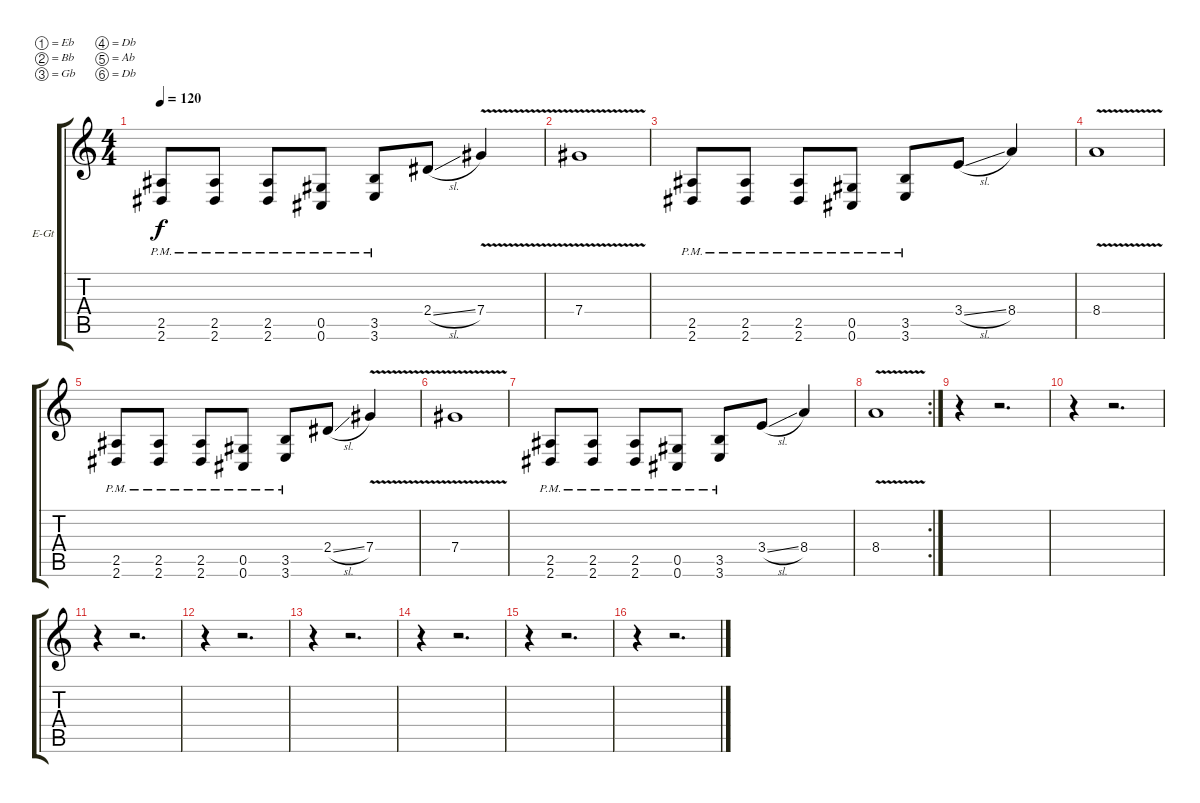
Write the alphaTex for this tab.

\bracketExtendMode groupsimilarinstruments
\firstSystemTrackNameOrientation horizontal
\otherSystemsTrackNameOrientation horizontal
\track ("Lead Guitar 1" "E-Gt") {instrument distortionguitar}
\staff {score tabs}
\tuning (Eb4 Bb3 Gb3 Db3 Ab2 Db2)
\ts (4 4)
\tempo 120
\clef g2
\ks c
(2.5{pm} 2.6).8{dy f} (2.5{pm} 2.6).8 (2.5{pm} 2.6).8 (0.5{pm} 0.6).8 (3.5{pm} 3.6).8 2.4{sl}.8 7.4{v}.4 |
7.4{v}.1 |
(2.5{pm} 2.6).8 (2.5{pm} 2.6).8 (2.5{pm} 2.6).8 (0.5{pm} 0.6).8 (3.5{pm} 3.6).8 3.4{sl}.8 8.4.4 |
8.4{v}.1 |
(2.5{pm} 2.6).8 (2.5{pm} 2.6).8 (2.5{pm} 2.6).8 (0.5{pm} 0.6).8 (3.5{pm} 3.6).8 2.4{sl}.8 7.4{v}.4 |
7.4{v}.1 |
(2.5{pm} 2.6).8 (2.5{pm} 2.6).8 (2.5{pm} 2.6).8 (0.5{pm} 0.6).8 (3.5{pm} 3.6).8 3.4{sl}.8 8.4.4 |
\rc 2
8.4{v}.1 |
r.4 r.2{d} |
r.4 r.2{d} |
r.4 r.2{d} |
r.4 r.2{d} |
r.4 r.2{d} |
r.4 r.2{d} |
r.4 r.2{d} |
r.4 r.2{d}
